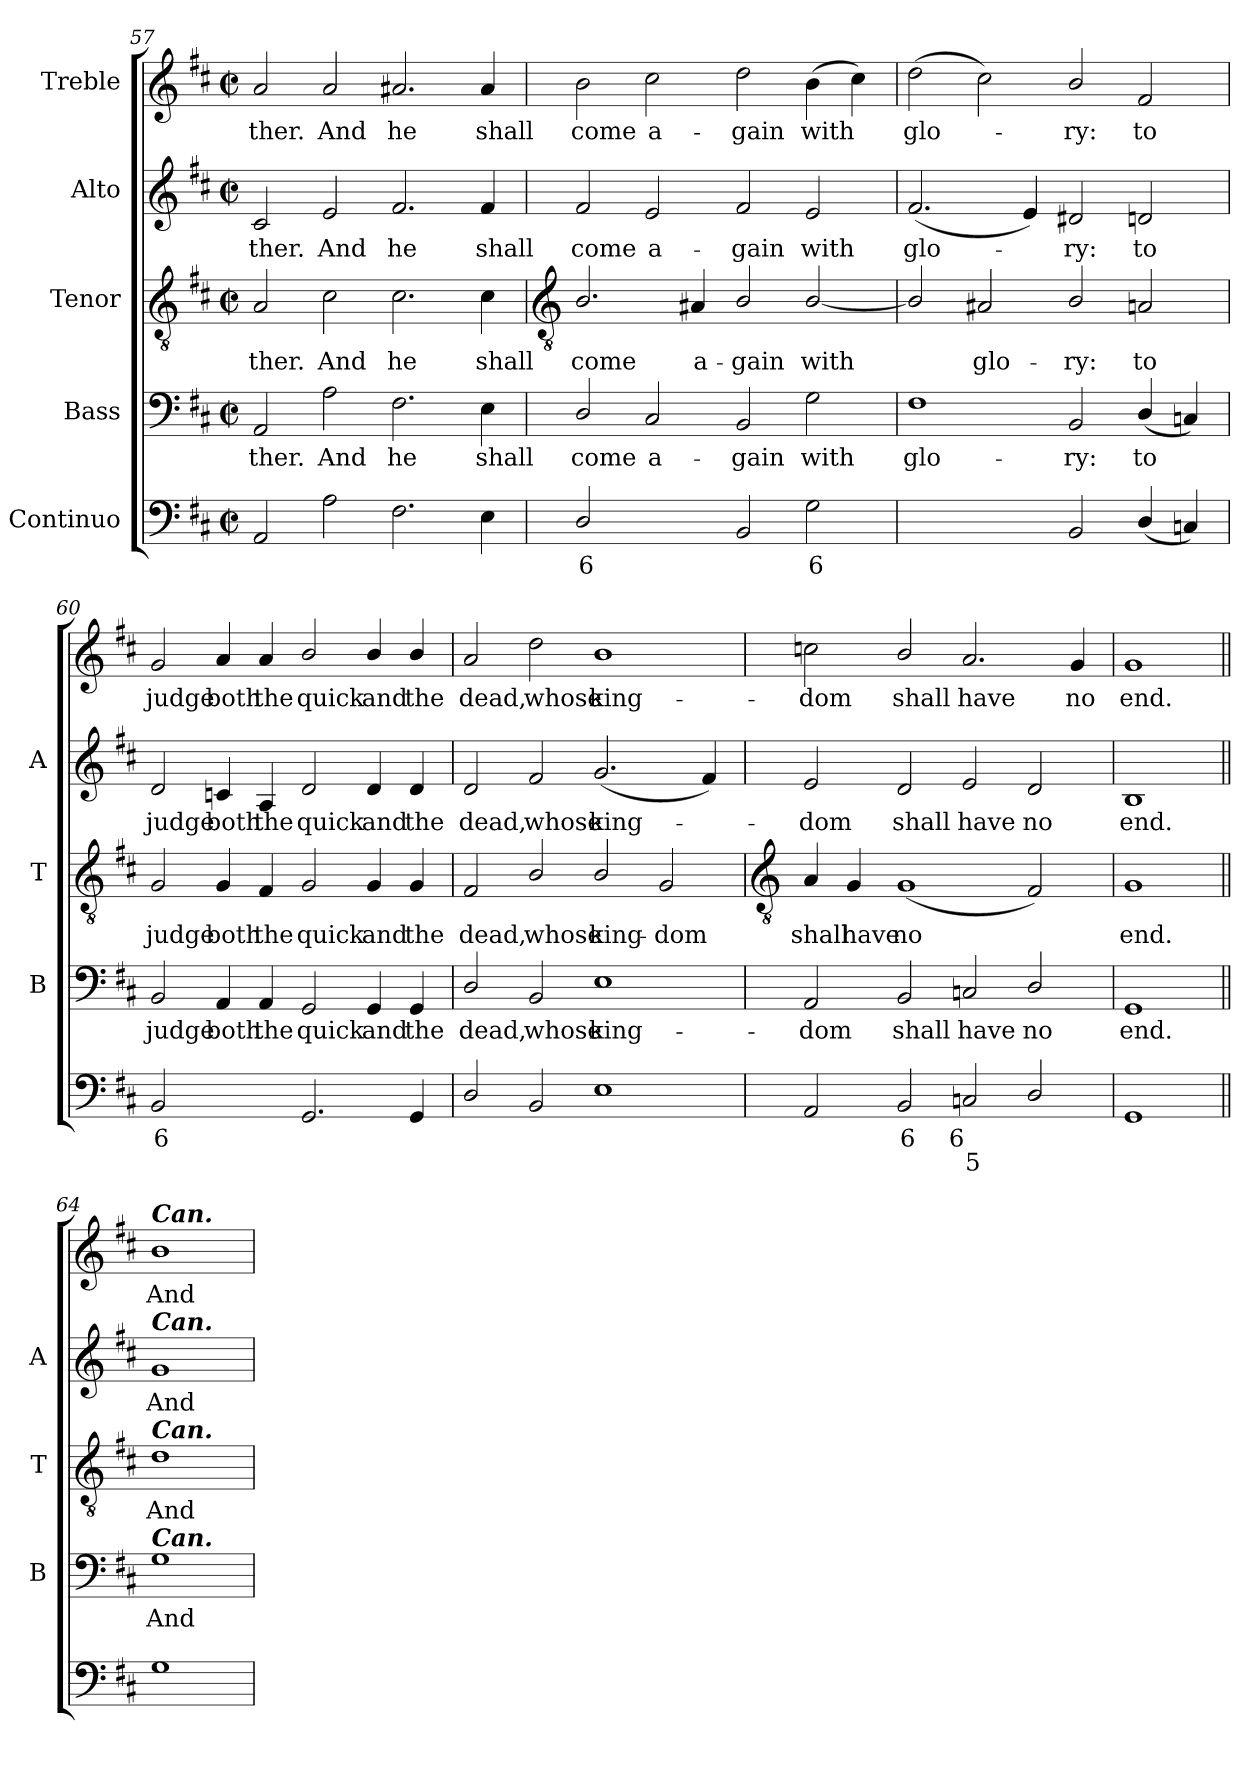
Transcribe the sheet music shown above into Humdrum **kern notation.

**kern	**text	**text	**kern	**text	**kern	**text	**kern	**text	**kern	**text
*part5	*part5	*part5	*part4	*part4	*part3	*part3	*part2	*part2	*part1	*part1
*staff5	*staff5	*staff5	*staff4	*staff4	*staff3	*staff3	*staff2	*staff2	*staff1	*staff1
*I"Continuo	*	*	*I"Bass	*	*I"Tenor	*	*I"Alto	*	*I"Treble	*
*	*	*	*I'B	*	*I'T	*	*I'A	*	*	*
*clefF4	*	*	*clefF4	*	*clefGv2	*	*clefG2	*	*clefG2	*
*k[f#c#]	*	*	*k[f#c#]	*	*k[f#c#]	*	*k[f#c#]	*	*k[f#c#]	*
*D:	*	*	*D:	*	*D:	*	*D:	*	*D:	*
*M4/2	*	*	*M4/2	*	*M4/2	*	*M4/2	*	*M4/2	*
*met(c|)	*	*	*met(c|)	*	*met(c|)	*	*met(c|)	*	*met(c|)	*
=57	=57	=57	=57	=57	=57	=57	=57	=57	=57	=57
!	!	!	!	!LO:LY:b	!	!LO:LY:b	!	!LO:LY:b	!	!LO:LY:b
2AA	.	.	2AA	-ther.	2A	-ther.	2c#	ther.	2a	ther.
!	!	!	!	!LO:LY:b	!	!LO:LY:b	!	!LO:LY:b	!	!LO:LY:b
2A	.	.	2A	And	2c#	And	2e	And	2a	And
!	!	!	!	!LO:LY:b	!	!LO:LY:b	!	!LO:LY:b	!	!LO:LY:b
2.F#	.	.	2.F#	he	2.c#	he	2.f#	he	2.a#X	he
!	!	!	!	!LO:LY:b	!	!LO:LY:b	!	!LO:LY:b	!	!LO:LY:b
4E	.	.	4E	shall	4c#	shall	4f#	shall	4a#	shall
!!LO:LB:g=z
=58	=58	=58	=58	=58	=58	=58	=58	=58	=58	=58
*	*	*	*	*	*clefGv2	*	*	*	*	*
!	!LO:LY:b	!	!	!LO:LY:b	!	!LO:LY:b	!	!LO:LY:b	!	!LO:LY:b
2D/	6	.	2D/	come	2.B/	come	2f#	come	2b	come
!	!LO:LY:b	!	!	!LO:LY:b	!	!	!	!LO:LY:b	!	!LO:LY:b
[4C#yy	7	.	2C#	a-	.	.	2e	a-	2cc#	a-
!	!LO:LY:b	!	!	!	!	!LO:LY:b	!	!	!	!
4C#yy]	6	.	.	.	4A#X	a-	.	.	.	.
!	!	!	!	!LO:LY:b	!	!LO:LY:b	!	!LO:LY:b	!	!LO:LY:b
2BB	.	.	2BB	-gain	2B/	-gain	2f#	-gain	2dd	-gain
!	!LO:LY:b	!	!	!LO:LY:b	!	!LO:LY:b	!	!LO:LY:b	!	!LO:LY:b
2G	6	.	2G	with	[2B/	with	2e	with	(>4b	with
.	.	.	.	.	.	.	.	.	4cc#)	.
=59	=59	=59	=59	=59	=59	=59	=59	=59	=59	=59
!	!LO:LY:b	!LO:LY:b	!	!LO:LY:b	!	!	!	!LO:LY:b	!	!LO:LY:b
[2F#yy	6	4	1F#	glo-	2B/]	.	(<2.f#	glo-	(>2dd	glo-
!	!LO:LY:b	!LO:LY:b	!	!	!	!LO:LY:b	!	!	!	!
2F#yy]	5	3	.	.	2A#X	glo-	.	.	2cc#)	.
.	.	.	.	.	.	.	4e)	.	.	.
!	!	!	!	!LO:LY:b	!	!LO:LY:b	!	!LO:LY:b	!	!LO:LY:b
2BB	.	.	2BB	-ry:	2B/	-ry:	2d#X	ry:	2b/	ry:
!	!	!	!	!LO:LY:b	!	!LO:LY:b	!	!LO:LY:b	!	!LO:LY:b
(<4D/	.	.	(<4D/	to	2An	to	2dn	to	2f#	to
4Cn)	.	.	4Cn)	.	.	.	.	.	.	.
=60	=60	=60	=60	=60	=60	=60	=60	=60	=60	=60
!	!LO:LY:b	!	!	!LO:LY:b	!	!LO:LY:b	!	!LO:LY:b	!	!LO:LY:b
2BB	6	.	2BB	judge	2G	judge	2d	judge	2g	judge
!	!LO:LY:b	!LO:LY:b	!	!LO:LY:b	!	!LO:LY:b	!	!LO:LY:b	!	!LO:LY:b
[4AAyy	7	3	4AA	both	4G	both	4cn	both	4a	both
!	!LO:LY:b	!	!	!LO:LY:b	!	!LO:LY:b	!	!LO:LY:b	!	!LO:LY:b
4AAyy]	6	.	4AA	the	4F#	the	4A	the	4a	the
!	!	!	!	!LO:LY:b	!	!LO:LY:b	!	!LO:LY:b	!	!LO:LY:b
2.GG	.	.	2GG	quick	2G	quick	2d	quick	2b/	quick
!	!	!	!	!LO:LY:b	!	!LO:LY:b	!	!LO:LY:b	!	!LO:LY:b
.	.	.	4GG	and	4G	and	4d	and	4b/	and
!	!	!	!	!LO:LY:b	!	!LO:LY:b	!	!LO:LY:b	!	!LO:LY:b
4GG	.	.	4GG	the	4G	the	4d	the	4b/	the
=61	=61	=61	=61	=61	=61	=61	=61	=61	=61	=61
!	!	!	!	!LO:LY:b	!	!LO:LY:b	!	!LO:LY:b	!	!LO:LY:b
2D/	.	.	2D/	dead,	2F#	dead,	2d	dead,	2a	dead,
!	!	!	!	!LO:LY:b	!	!LO:LY:b	!	!LO:LY:b	!	!LO:LY:b
2BB	.	.	2BB	whose	2B/	whose	2f#	whose	2dd	whose
!	!	!	!	!LO:LY:b	!	!LO:LY:b	!	!LO:LY:b	!	!LO:LY:b
1E	.	.	1E	king-	2B/	king-	(<2.g	king-	1b	king-
!	!	!	!	!	!	!LO:LY:b	!	!	!	!
.	.	.	.	.	2G	-dom	.	.	.	.
.	.	.	.	.	.	.	4f#)	.	.	.
!!LO:LB:g=z
=62	=62	=62	=62	=62	=62	=62	=62	=62	=62	=62
*	*	*	*	*	*clefGv2	*	*	*	*	*
!	!	!	!	!LO:LY:b	!	!LO:LY:b	!	!LO:LY:b	!	!LO:LY:b
2AA	.	.	2AA	-dom	4A	shall	2e	dom	2ccn	-dom
!	!	!	!	!	!	!LO:LY:b	!	!	!	!
.	.	.	.	.	4G	have	.	.	.	.
!	!LO:LY:b	!	!	!LO:LY:b	!	!LO:LY:b	!	!LO:LY:b	!	!LO:LY:b
2BB	6	.	2BB	shall	(<1G	no	2d	shall	2b/	shall
!	!LO:LY:b	!LO:LY:b	!	!LO:LY:b	!	!	!	!LO:LY:b	!	!LO:LY:b
2Cn	6	5	2Cn	have	.	.	2e	have	2.a	have
!	!	!	!	!LO:LY:b	!	!	!	!LO:LY:b	!	!
2D/	.	.	2D/	no	2F#)	.	2d	no	.	.
!	!	!	!	!	!	!	!	!	!	!LO:LY:b
.	.	.	.	.	.	.	.	.	4g	no
=63	=63	=63	=63	=63	=63	=63	=63	=63	=63	=63
!	!	!	!	!LO:LY:b	!	!LO:LY:b	!	!LO:LY:b	!	!LO:LY:b
1GG	.	.	1GG	end.	1G	end.	1B	end.	1g	end.
=64||	=64||	=64||	=64||	=64||	=64||	=64||	=64||	=64||	=64||	=64||
!	!	!	!	!	!	!	!	!	!LO:TX:a:Bi:t=Can.	!
!	!	!	!	!	!	!	!LO:TX:a:Bi:t=Can.	!	!	!
!	!	!	!	!	!LO:TX:a:Bi:t=Can.	!	!	!	!	!
!	!	!	!LO:TX:a:Bi:t=Can.	!	!	!	!	!	!	!
!	!	!	!	!LO:LY:b	!	!LO:LY:b	!	!LO:LY:b	!	!LO:LY:b
1G	.	.	1G	And	1d	And	1g	And	1b	And
=	=	=	=	=	=	=	=	=	=	=
*-	*-	*-	*-	*-	*-	*-	*-	*-	*-	*-
